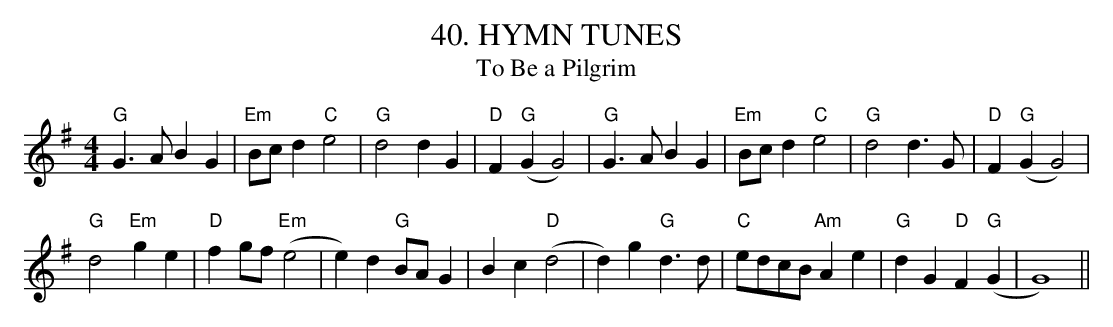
X:1
T:40. HYMN TUNES
T:To Be a Pilgrim
M:4/4
L:1/4
K:G
"G"G>A B G|"Em"B/c/ d "C"e2|"G"d2 d G|"D"F ("G"G G2)|\
"G"G>A B G|"Em"B/c/ d "C"e2|"G"d2 d>G|"D"F ("G"G G2)|
"G"d2 "Em"g e |"D"f g/f/("Em"e2 |e)d "G"B/A/ G|B c ("D"d2 | d) g "G"d>d|\
"C"e/d/c/B/ "Am"A e|"G"d G "D"F "G"(G|G4) ||
